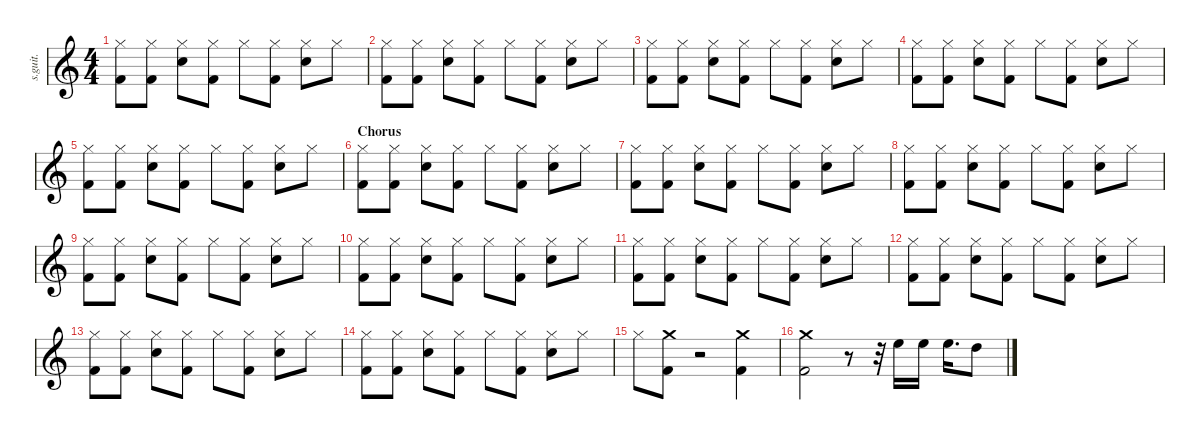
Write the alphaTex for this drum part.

\defaultSystemsLayout 4
\hideDynamics
\bracketExtendMode nobrackets
\track ("Drums" "s.guit.") {instrument percussion}
\staff {score}
\articulation defaults
\ts (4 4)
\tempo (120 hide)
\clef g2
\ks c
("Kick (hit) 2" "Hi-Hat (closed)").8{dy mf} ("Kick (hit) 2" "Hi-Hat (closed)").8 ("Snare (hit) 2" "Hi-Hat (closed)").8 ("Kick (hit) 2" "Hi-Hat (closed)").8 "Hi-Hat (closed)".8 ("Kick (hit) 2" "Hi-Hat (closed)").8 ("Snare (hit) 2" "Hi-Hat (closed)").8 "Hi-Hat (closed)".8 |
("Kick (hit) 2" "Hi-Hat (closed)").8 ("Kick (hit) 2" "Hi-Hat (closed)").8 ("Snare (hit) 2" "Hi-Hat (closed)").8 ("Kick (hit) 2" "Hi-Hat (closed)").8 "Hi-Hat (closed)".8 ("Kick (hit) 2" "Hi-Hat (closed)").8 ("Snare (hit) 2" "Hi-Hat (closed)").8 "Hi-Hat (closed)".8 |
("Kick (hit) 2" "Hi-Hat (closed)").8 ("Kick (hit) 2" "Hi-Hat (closed)").8 ("Snare (hit) 2" "Hi-Hat (closed)").8 ("Kick (hit) 2" "Hi-Hat (closed)").8 "Hi-Hat (closed)".8 ("Kick (hit) 2" "Hi-Hat (closed)").8 ("Snare (hit) 2" "Hi-Hat (closed)").8 "Hi-Hat (closed)".8 |
("Kick (hit) 2" "Hi-Hat (closed)").8 ("Kick (hit) 2" "Hi-Hat (closed)").8 ("Snare (hit) 2" "Hi-Hat (closed)").8 ("Kick (hit) 2" "Hi-Hat (closed)").8 "Hi-Hat (closed)".8 ("Kick (hit) 2" "Hi-Hat (closed)").8 ("Snare (hit) 2" "Hi-Hat (closed)").8 "Hi-Hat (closed)".8 |
("Kick (hit) 2" "Hi-Hat (closed)").8 ("Kick (hit) 2" "Hi-Hat (closed)").8 ("Snare (hit) 2" "Hi-Hat (closed)").8 ("Kick (hit) 2" "Hi-Hat (closed)").8 "Hi-Hat (closed)".8 ("Kick (hit) 2" "Hi-Hat (closed)").8 ("Snare (hit) 2" "Hi-Hat (closed)").8 "Hi-Hat (closed)".8 |
\section ("" "Chorus")
("Kick (hit) 2" "Hi-Hat (closed)").8 ("Kick (hit) 2" "Hi-Hat (closed)").8 ("Snare (hit) 2" "Hi-Hat (closed)").8 ("Kick (hit) 2" "Hi-Hat (closed)").8 "Hi-Hat (closed)".8 ("Kick (hit) 2" "Hi-Hat (closed)").8 ("Snare (hit) 2" "Hi-Hat (closed)").8 "Hi-Hat (closed)".8 |
("Kick (hit) 2" "Hi-Hat (closed)").8 ("Kick (hit) 2" "Hi-Hat (closed)").8 ("Snare (hit) 2" "Hi-Hat (closed)").8 ("Kick (hit) 2" "Hi-Hat (closed)").8 "Hi-Hat (closed)".8 ("Kick (hit) 2" "Hi-Hat (closed)").8 ("Snare (hit) 2" "Hi-Hat (closed)").8 "Hi-Hat (closed)".8 |
("Kick (hit) 2" "Hi-Hat (closed)").8 ("Kick (hit) 2" "Hi-Hat (closed)").8 ("Snare (hit) 2" "Hi-Hat (closed)").8 ("Kick (hit) 2" "Hi-Hat (closed)").8 "Hi-Hat (closed)".8 ("Kick (hit) 2" "Hi-Hat (closed)").8 ("Snare (hit) 2" "Hi-Hat (closed)").8 "Hi-Hat (closed)".8 |
("Kick (hit) 2" "Hi-Hat (closed)").8 ("Kick (hit) 2" "Hi-Hat (closed)").8 ("Snare (hit) 2" "Hi-Hat (closed)").8 ("Kick (hit) 2" "Hi-Hat (closed)").8 "Hi-Hat (closed)".8 ("Kick (hit) 2" "Hi-Hat (closed)").8 ("Snare (hit) 2" "Hi-Hat (closed)").8 "Hi-Hat (closed)".8 |
("Kick (hit) 2" "Hi-Hat (closed)").8 ("Kick (hit) 2" "Hi-Hat (closed)").8 ("Snare (hit) 2" "Hi-Hat (closed)").8 ("Kick (hit) 2" "Hi-Hat (closed)").8 "Hi-Hat (closed)".8 ("Kick (hit) 2" "Hi-Hat (closed)").8 ("Snare (hit) 2" "Hi-Hat (closed)").8 "Hi-Hat (closed)".8 |
("Kick (hit) 2" "Hi-Hat (closed)").8 ("Kick (hit) 2" "Hi-Hat (closed)").8 ("Snare (hit) 2" "Hi-Hat (closed)").8 ("Kick (hit) 2" "Hi-Hat (closed)").8 "Hi-Hat (closed)".8 ("Kick (hit) 2" "Hi-Hat (closed)").8 ("Snare (hit) 2" "Hi-Hat (closed)").8 "Hi-Hat (closed)".8 |
("Kick (hit) 2" "Hi-Hat (closed)").8 ("Kick (hit) 2" "Hi-Hat (closed)").8 ("Snare (hit) 2" "Hi-Hat (closed)").8 ("Kick (hit) 2" "Hi-Hat (closed)").8 "Hi-Hat (closed)".8 ("Kick (hit) 2" "Hi-Hat (closed)").8 ("Snare (hit) 2" "Hi-Hat (closed)").8 "Hi-Hat (closed)".8 |
("Kick (hit) 2" "Hi-Hat (closed)").8 ("Kick (hit) 2" "Hi-Hat (closed)").8 ("Snare (hit) 2" "Hi-Hat (closed)").8 ("Kick (hit) 2" "Hi-Hat (closed)").8 "Hi-Hat (closed)".8 ("Kick (hit) 2" "Hi-Hat (closed)").8 ("Snare (hit) 2" "Hi-Hat (closed)").8 "Hi-Hat (closed)".8 |
("Kick (hit) 2" "Hi-Hat (closed)").8 ("Kick (hit) 2" "Hi-Hat (closed)").8 ("Snare (hit) 2" "Hi-Hat (closed)").8 ("Kick (hit) 2" "Hi-Hat (closed)").8 "Hi-Hat (closed)".8 ("Kick (hit) 2" "Hi-Hat (closed)").8 ("Snare (hit) 2" "Hi-Hat (closed)").8 "Hi-Hat (closed)".8 |
"Hi-Hat (closed)".8 ("Crash medium (hit)" "Kick (hit) 2").8 r.2 ("Kick (hit) 2" "Crash medium (hit)").4 |
("Kick (hit) 2" "Crash medium (hit)").2 r.8 r.32 "High Floor Tom (hit)".16 "High Floor Tom (hit)".16 "High Floor Tom (hit)".16{d} "High Tom (hit)".8
